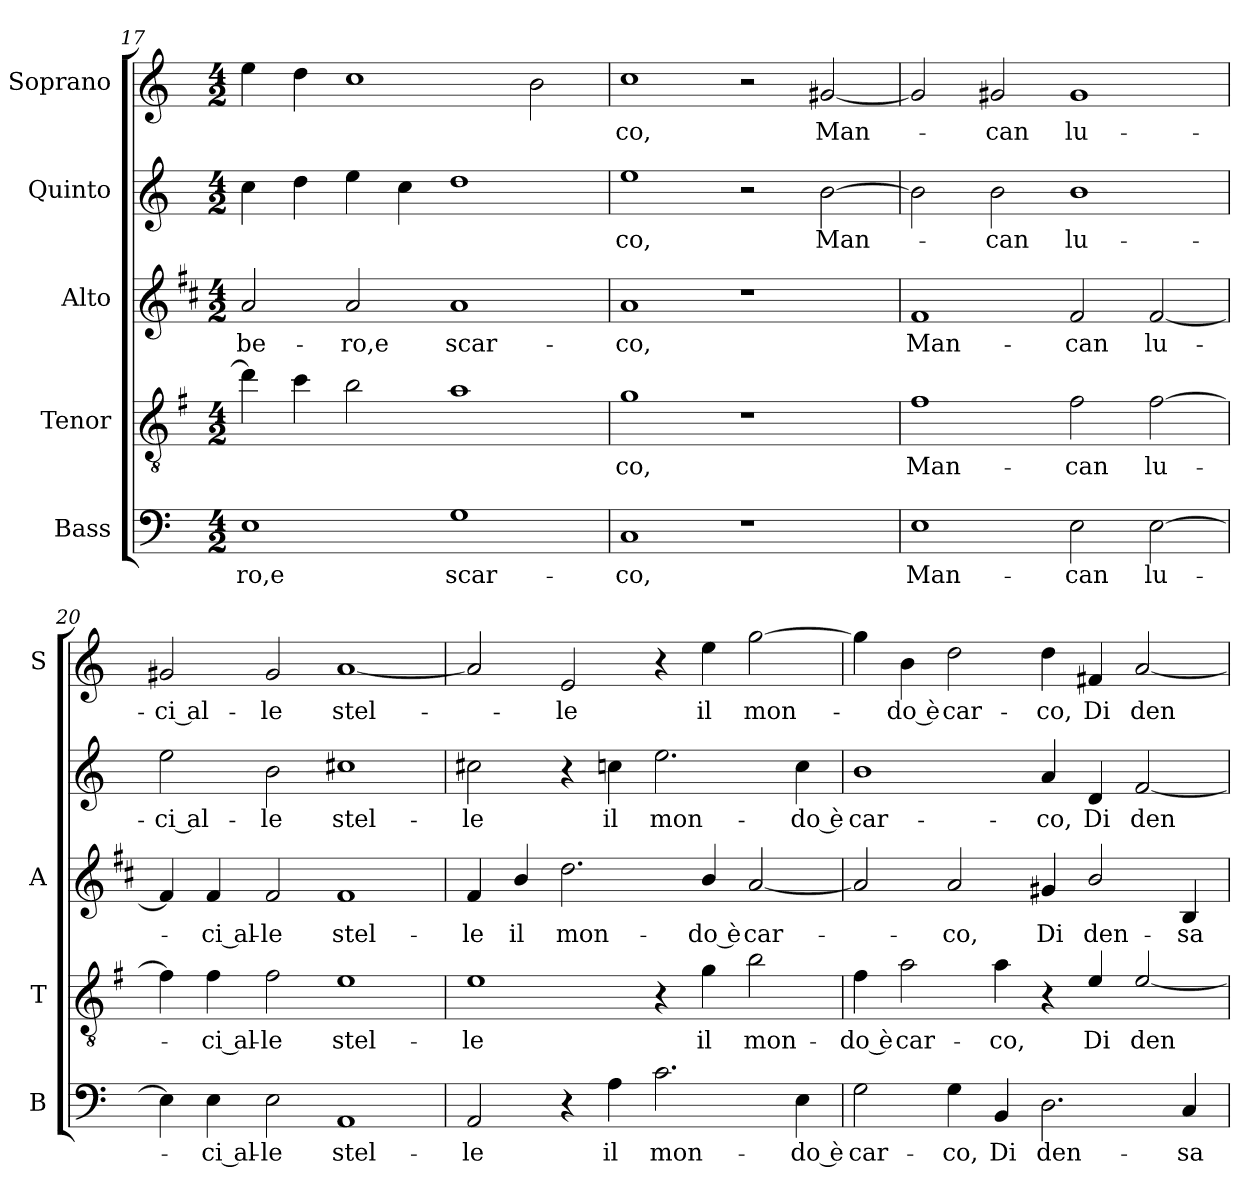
**kern	**text	**kern	**text	**kern	**text	**kern	**text	**kern	**text
*part5	*part5	*part4	*part4	*part3	*part3	*part2	*part2	*part1	*part1
*staff5	*staff5	*staff4	*staff4	*staff3	*staff3	*staff2	*staff2	*staff1	*staff1
*I"Bass	*	*I"Tenor	*	*I"Alto	*	*I"Quinto	*	*I"Soprano	*
*I'B	*	*I'T	*	*I'A	*	*	*	*I'S	*
*clefF4	*	*clefGv2	*	*clefG2	*	*clefG2	*	*clefG2	*
*	*	*ITrd4c7	*	*ITrd1c2	*	*	*	*	*
*k[]	*	*k[]	*	*k[]	*	*k[]	*	*k[]	*
*C:	*	*C:	*	*C:	*	*C:	*	*C:	*
*M4/2	*	*M4/2	*	*M4/2	*	*M4/2	*	*M4/2	*
=17	=17	=17	=17	=17	=17	=17	=17	=17	=17
!	!LO:LY:b	!	!	!	!LO:LY:b	!	!	!	!
1E	-ro,e	4g\]	.	2g/	-be-	4cc\	.	4ee\	.
.	.	4f\	.	.	.	4dd\	.	4dd\	.
!	!	!	!	!	!LO:LY:b	!	!	!	!
.	.	2e\	.	2g/	-ro,e	4ee\	.	1cc	.
.	.	.	.	.	.	4cc\	.	.	.
!	!LO:LY:b	!	!	!	!LO:LY:b	!	!	!	!
1G	scar-	1d	.	1g	scar-	1dd	.	.	.
.	.	.	.	.	.	.	.	2b\	.
=18	=18	=18	=18	=18	=18	=18	=18	=18	=18
!	!LO:LY:b	!	!LO:LY:b	!	!LO:LY:b	!	!LO:LY:b	!	!LO:LY:b
1C	-co,	1c	-co,	1g	-co,	1ee	-co,	1cc	-co,
1r	.	1r	.	1r	.	2r	.	2r	.
!	!	!	!	!	!	!	!LO:LY:b	!	!LO:LY:b
.	.	.	.	.	.	[2b\	Man-	[2g#X/	Man-
=19	=19	=19	=19	=19	=19	=19	=19	=19	=19
!	!LO:LY:b	!	!LO:LY:b	!	!LO:LY:b	!	!	!	!
1E	Man-	1B	Man-	1e	Man-	2b\]	.	2g#/]	.
!	!	!	!	!	!	!	!LO:LY:b	!	!LO:LY:b
.	.	.	.	.	.	2b\	-can	2g#X/	-can
!	!LO:LY:b	!	!LO:LY:b	!	!LO:LY:b	!	!LO:LY:b	!	!LO:LY:b
2E\	-can	2B\	-can	2e/	-can	1b	lu-	1g#	lu-
!	!LO:LY:b	!	!LO:LY:b	!	!LO:LY:b	!	!	!	!
[2E\	lu-	[2B\	lu-	[2e/	lu-	.	.	.	.
!!LO:LB:g=z
=20	=20	=20	=20	=20	=20	=20	=20	=20	=20
!	!	!	!	!	!	!	!LO:LY:b	!	!LO:LY:b
4E\]	.	4B\]	.	4e/]	.	2ee\	-ci al-	2g#X/	-ci al-
!	!LO:LY:b	!	!LO:LY:b	!	!LO:LY:b	!	!	!	!
4E\	-ci al-	4B\	-ci al-	4e/	-ci al-	.	.	.	.
!	!LO:LY:b	!	!LO:LY:b	!	!LO:LY:b	!	!LO:LY:b	!	!LO:LY:b
2E\	-le	2B\	-le	2e/	-le	2b\	-le	2g#/	-le
!	!LO:LY:b	!	!LO:LY:b	!	!LO:LY:b	!	!LO:LY:b	!	!LO:LY:b
1AA	stel-	1A	stel-	1e	stel-	1cc#X	stel-	[1a	stel-
=21	=21	=21	=21	=21	=21	=21	=21	=21	=21
!	!LO:LY:b	!	!LO:LY:b	!	!LO:LY:b	!	!LO:LY:b	!	!
2AA/	-le	1A	-le	4e/	-le	2cc#X\	-le	2a/]	.
!	!	!	!	!	!LO:LY:b	!	!	!	!
.	.	.	.	4a/	il	.	.	.	.
!	!	!	!	!	!LO:LY:b	!	!	!	!LO:LY:b
4r	.	.	.	2.cc\	mon-	4r	.	2e/	-le
!	!LO:LY:b	!	!	!	!	!	!LO:LY:b	!	!
4A\	il	.	.	.	.	4ccn\	il	.	.
!	!LO:LY:b	!	!	!	!	!	!LO:LY:b	!	!
2.c\	mon-	4r	.	.	.	2.ee\	mon-	4r	.
!	!	!	!LO:LY:b	!	!LO:LY:b	!	!	!	!LO:LY:b
.	.	4c\	il	4a/	-do è	.	.	4ee\	il
!	!	!	!LO:LY:b	!	!LO:LY:b	!	!	!	!LO:LY:b
.	.	2e\	mon-	[2g/	car-	.	.	[2gg\	mon-
!	!LO:LY:b	!	!	!	!	!	!LO:LY:b	!	!
4E\	-do è	.	.	.	.	4cc\	-do è	.	.
=22	=22	=22	=22	=22	=22	=22	=22	=22	=22
!	!LO:LY:b	!	!LO:LY:b	!	!	!	!LO:LY:b	!	!
2G\	car-	4B\	-do è	2g/]	.	1b	car-	4gg\]	.
!	!	!	!LO:LY:b	!	!	!	!	!	!LO:LY:b
.	.	2d\	car-	.	.	.	.	4b\	-do è
!	!LO:LY:b	!	!	!	!LO:LY:b	!	!	!	!LO:LY:b
4G\	-co,	.	.	2g/	-co,	.	.	2dd\	car-
!	!LO:LY:b	!	!LO:LY:b	!	!	!	!	!	!
4BB/	Di	4d\	-co,	.	.	.	.	.	.
!	!LO:LY:b	!	!	!	!LO:LY:b	!	!LO:LY:b	!	!LO:LY:b
2.D\	den-	4r	.	4f#X/	Di	4a/	-co,	4dd\	-co,
!	!	!	!LO:LY:b	!	!LO:LY:b	!	!LO:LY:b	!	!LO:LY:b
.	.	4A/	Di	2a/	den-	4d/	Di	4f#X/	Di
!	!	!	!LO:LY:b	!	!	!	!LO:LY:b	!	!LO:LY:b
.	.	[2A/	den-	.	.	[2f/	den-	[2a/	den-
!	!LO:LY:b	!	!	!	!LO:LY:b	!	!	!	!
4C/	-sa	.	.	4A/	-sa	.	.	.	.
=	=	=	=	=	=	=	=	=	=
*-	*-	*-	*-	*-	*-	*-	*-	*-	*-
